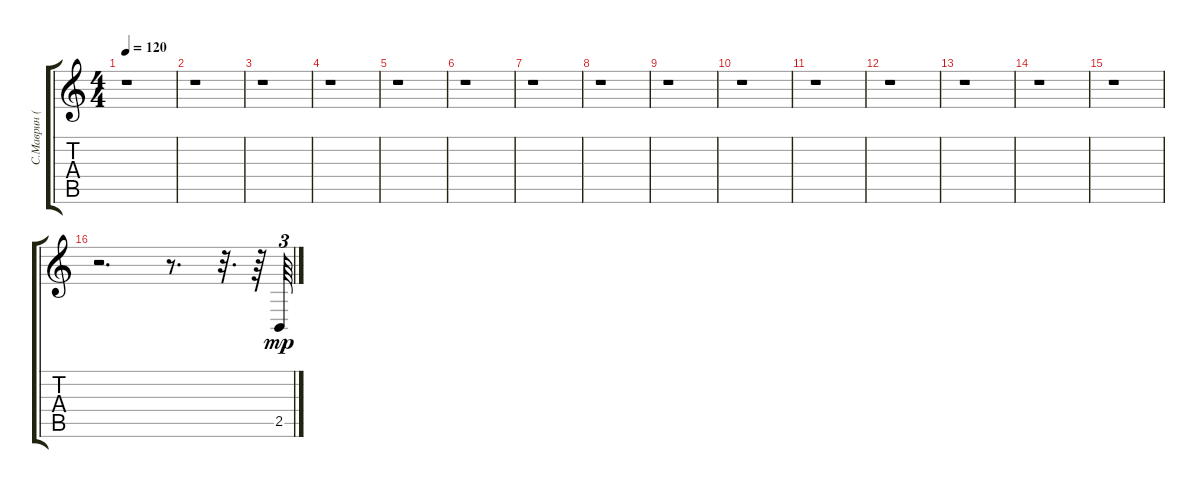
\track ("С.Маврин (синтезатор)" "С.Маврин (") {instrument timpani}
\staff {score tabs}
\tuning (E4 B3 G3 D3 A2 E2) {hide}
\ts (4 4)
\tempo 120
\clef g2
\ks c
r.1{dy fff} |
r.1 |
r.1 |
r.1 |
r.1 |
r.1 |
r.1 |
r.1 |
r.1 |
r.1 |
r.1 |
r.1 |
r.1 |
r.1 |
r.1 |
r.2{d} r.8{d} r.32{d} r.64 2.5.64{tu (3 2) dy mp}
